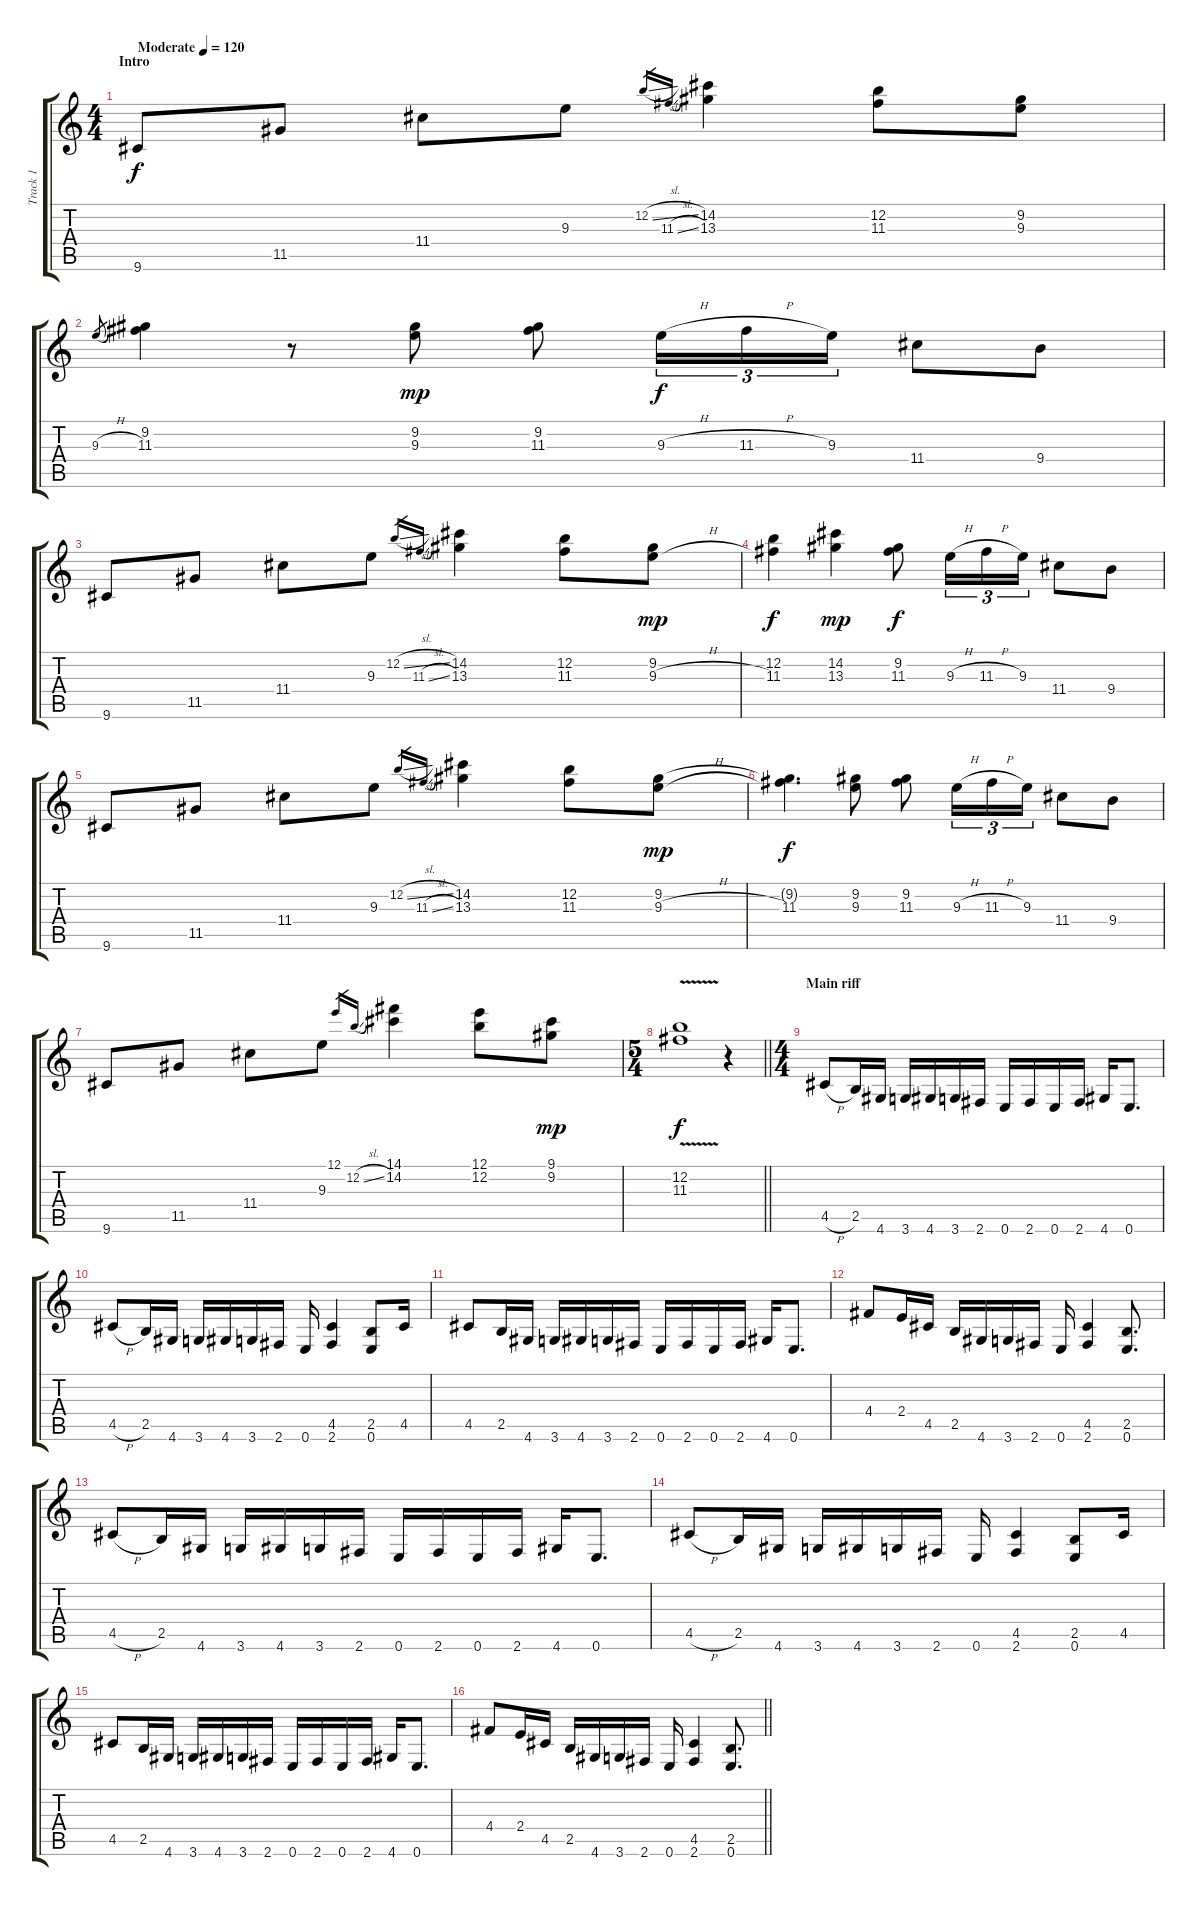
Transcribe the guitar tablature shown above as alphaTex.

\track ("Track 1" "Track 1") {instrument overdrivenguitar}
\staff {score tabs}
\tuning (E4 B3 G3 D3 A2 E2) {hide}
\ts (4 4)
\section ("" "Intro")
\tempo (120 "Moderate")
\clef g2
\ks c
9.6.8{dy f instrument electricguitarclean} 11.5.8 11.4.8 9.3.8 12.2{sl}.16{gr} 11.3{sl}.16{gr} (14.2 13.3).4 (12.2 11.3).8 (9.2 9.3).8 |
9.3{h}.8{gr} (9.2 11.3).4 r.8 (9.2 9.3).8{dy mp} (9.2 11.3).8 9.3{h}.16{tu (3 2) dy f} 11.3{h}.16{tu (3 2)} 9.3.16{tu (3 2)} 11.4.8 9.4.8 |
9.6.8 11.5.8 11.4.8 9.3.8 12.2{sl}.16{gr} 11.3{sl}.16{gr} (14.2 13.3).4 (12.2 11.3).8 (9.2 9.3{h}).8{dy mp} |
(12.2 11.3).4{dy f} (14.2 13.3).4{dy mp} (9.2 11.3).8{dy f} 9.3{h}.16{tu (3 2)} 11.3{h}.16{tu (3 2)} 9.3.16{tu (3 2)} 11.4.8 9.4.8 |
9.6.8 11.5.8 11.4.8 9.3.8 12.2{sl}.16{gr} 11.3{sl}.16{gr} (14.2 13.3).4 (12.2 11.3).8 (9.2 9.3{h}).8{dy mp} |
(9.2{t} 11.3).4{d dy f} (9.2 9.3).8 (9.2 11.3).8 9.3{h}.16{tu (3 2)} 11.3{h}.16{tu (3 2)} 9.3.16{tu (3 2)} 11.4.8 9.4.8 |
9.6.8 11.5.8 11.4.8 9.3.8 12.1.16{gr} 12.2{sl}.16{gr} (14.1 14.2).4 (12.1 12.2).8 (9.1 9.2).8{dy mp} |
\ts (5 4)
\barLineRight lightlight
(12.2{v} 11.3{v}).1{dy f} r.4 |
\ts (4 4)
\section ("" "Main riff")
4.5{h}.8{instrument overdrivenguitar} 2.5.16 4.6.16 3.6.16 4.6.16 3.6.16 2.6.16 0.6.16 2.6.16 0.6.16 2.6.16 4.6.16 0.6.8{d} |
4.5{h}.8 2.5.16 4.6.16 3.6.16 4.6.16 3.6.16 2.6.16 0.6.16 (4.5 2.6).4 (2.5 0.6).8 4.5.16 |
4.5.8 2.5.16 4.6.16 3.6.16 4.6.16 3.6.16 2.6.16 0.6.16 2.6.16 0.6.16 2.6.16 4.6.16 0.6.8{d} |
4.4.8 2.4.16 4.5.16 2.5.16 4.6.16 3.6.16 2.6.16 0.6.16 (4.5 2.6).4 (2.5 0.6).8{d} |
4.5{h}.8 2.5.16 4.6.16 3.6.16 4.6.16 3.6.16 2.6.16 0.6.16 2.6.16 0.6.16 2.6.16 4.6.16 0.6.8{d} |
4.5{h}.8 2.5.16 4.6.16 3.6.16 4.6.16 3.6.16 2.6.16 0.6.16 (4.5 2.6).4 (2.5 0.6).8 4.5.16 |
4.5.8 2.5.16 4.6.16 3.6.16 4.6.16 3.6.16 2.6.16 0.6.16 2.6.16 0.6.16 2.6.16 4.6.16 0.6.8{d} |
\barLineRight lightlight
4.4.8 2.4.16 4.5.16 2.5.16 4.6.16 3.6.16 2.6.16 0.6.16 (4.5 2.6).4 (2.5 0.6).8{d}
